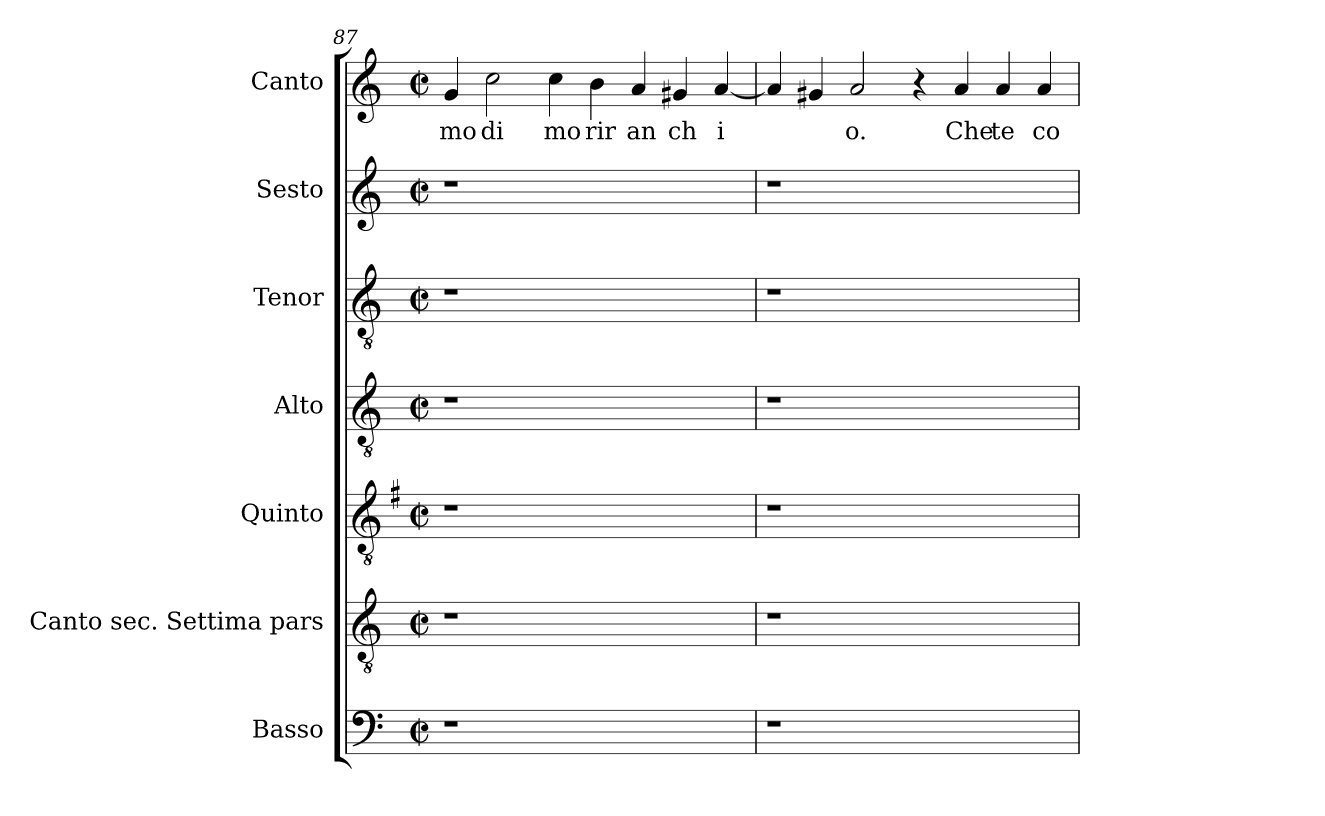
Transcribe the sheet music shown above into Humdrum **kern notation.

**kern	**kern	**kern	**kern	**kern	**kern	**kern	**text
*part7	*part6	*part5	*part4	*part3	*part2	*part1	*part1
*staff7	*staff6	*staff5	*staff4	*staff3	*staff2	*staff1	*staff1
*I"Basso	*I"Canto sec. Settima pars	*I"Quinto	*I"Alto	*I"Tenor	*I"Sesto	*I"Canto	*
*	*	*I'Quinto	*I'Alto	*I'Tenor	*I'Sesto	*I'Canto	*
*clefF4	*clefGv2	*clefGv2	*clefGv2	*clefGv2	*clefG2	*clefG2	*
*k[]	*k[]	*k[f#]	*k[]	*k[]	*k[]	*k[]	*
*C:	*C:	*G:	*C:	*C:	*C:	*C:	*
*M2/2	*M2/2	*M2/2	*M2/2	*M2/2	*M2/2	*M2/2	*
*met(c|)	*met(c|)	*met(c|)	*met(c|)	*met(c|)	*met(c|)	*met(c|)	*
=87	=87	=87	=87	=87	=87	=87	=87
!	!	!	!	!	!	!	!LO:LY:b
1r	1r	1r	1r	1r	1r	4g/	mo
!	!	!	!	!	!	!	!LO:LY:b
.	.	.	.	.	.	2cc\	di
!	!	!	!	!	!	!	!LO:LY:b
.	.	.	.	.	.	4cc\	mo
!	!	!	!	!	!	!	!LO:LY:b
1ryy	1ryy	1ryy	1ryy	1ryy	1ryy	4b\	rir
!	!	!	!	!	!	!	!LO:LY:b
.	.	.	.	.	.	4a/	an
!	!	!	!	!	!	!	!LO:LY:b
.	.	.	.	.	.	4g#X/	ch
!	!	!	!	!	!	!	!LO:LY:b:rj
.	.	.	.	.	.	[<4a/	i
=88	=88	=88	=88	=88	=88	=88	=88
1r	1r	1r	1r	1r	1r	4a/]	.
.	.	.	.	.	.	4g#/	.
!	!	!	!	!	!	!	!LO:LY:b
.	.	.	.	.	.	2a/	o.
1ryy	1ryy	1ryy	1ryy	1ryy	1ryy	4r	.
!	!	!	!	!	!	!	!LO:LY:b
.	.	.	.	.	.	4a/	Che
!	!	!	!	!	!	!	!LO:LY:b
.	.	.	.	.	.	4a/	te
!	!	!	!	!	!	!	!LO:LY:b
.	.	.	.	.	.	4a/	co
=	=	=	=	=	=	=	=
*-	*-	*-	*-	*-	*-	*-	*-
